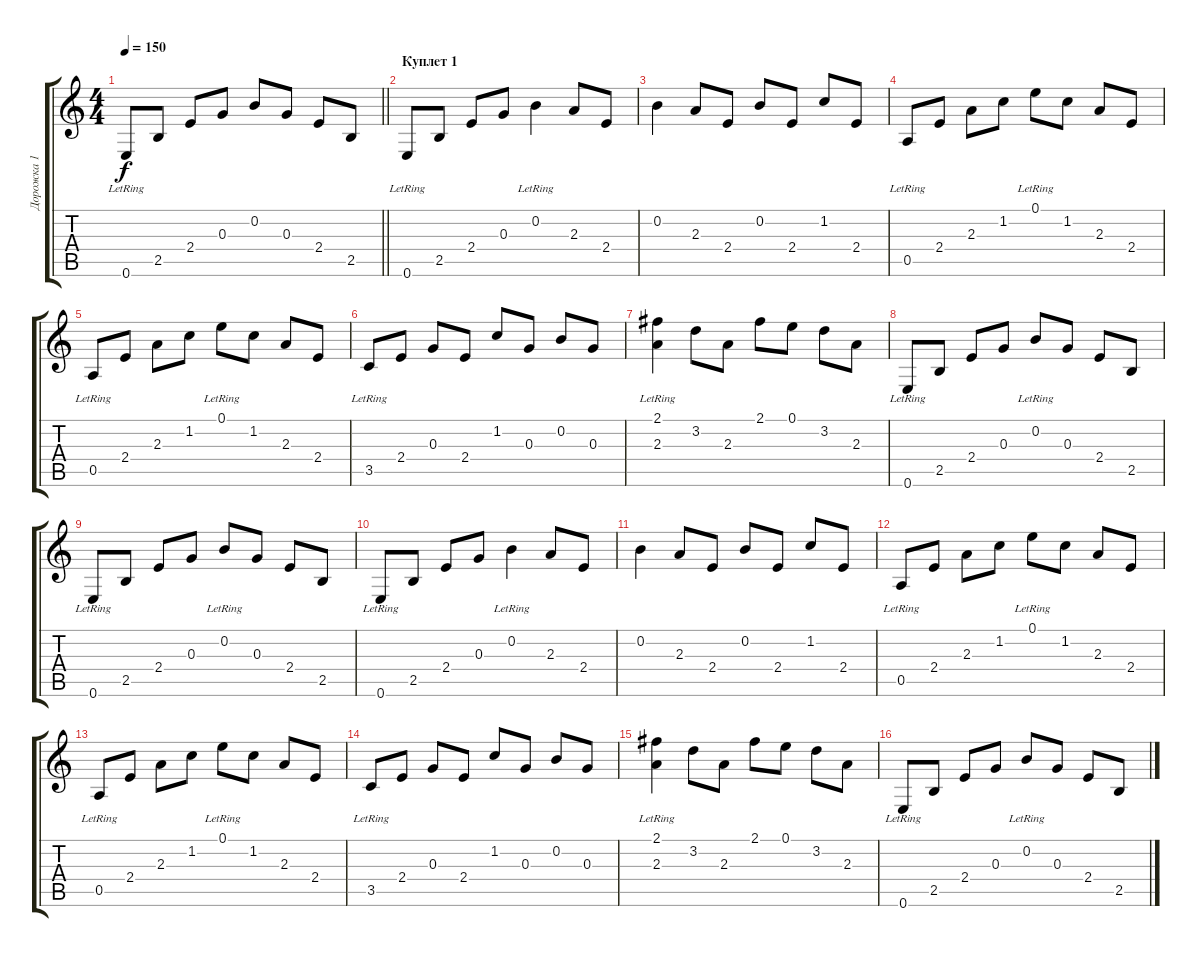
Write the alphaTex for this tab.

\track ("Дорожка 1" "Дорожка 1") {instrument acousticguitarnylon}
\staff {score tabs}
\tuning (E4 B3 G3 D3 A2 E2) {hide}
\ts (4 4)
\tempo 150
\clef g2
\barLineRight lightlight
\ks c
0.6{lr}.8{dy f} 2.5.8 2.4.8 0.3.8 0.2.8 0.3.8 2.4.8 2.5.8 |
\section ("" "Куплет 1")
0.6{lr}.8 2.5.8 2.4.8 0.3.8 0.2{lr}.4 2.3.8 2.4.8 |
0.2.4 2.3.8 2.4.8 0.2.8 2.4.8 1.2.8 2.4.8 |
0.5{lr}.8 2.4.8 2.3.8 1.2.8 0.1{lr}.8 1.2.8 2.3.8 2.4.8 |
0.5{lr}.8 2.4.8 2.3.8 1.2.8 0.1{lr}.8 1.2.8 2.3.8 2.4.8 |
3.5{lr}.8 2.4.8 0.3.8 2.4.8 1.2.8 0.3.8 0.2.8 0.3.8 |
(2.1{lr} 2.3{lr}).4 3.2.8 2.3.8 2.1.8 0.1.8 3.2.8 2.3.8 |
0.6{lr}.8 2.5.8 2.4.8 0.3.8 0.2{lr}.8 0.3.8 2.4.8 2.5.8 |
0.6{lr}.8 2.5.8 2.4.8 0.3.8 0.2{lr}.8 0.3.8 2.4.8 2.5.8 |
0.6{lr}.8 2.5.8 2.4.8 0.3.8 0.2{lr}.4 2.3.8 2.4.8 |
0.2.4 2.3.8 2.4.8 0.2.8 2.4.8 1.2.8 2.4.8 |
0.5{lr}.8 2.4.8 2.3.8 1.2.8 0.1{lr}.8 1.2.8 2.3.8 2.4.8 |
0.5{lr}.8 2.4.8 2.3.8 1.2.8 0.1{lr}.8 1.2.8 2.3.8 2.4.8 |
3.5{lr}.8 2.4.8 0.3.8 2.4.8 1.2.8 0.3.8 0.2.8 0.3.8 |
(2.1{lr} 2.3{lr}).4 3.2.8 2.3.8 2.1.8 0.1.8 3.2.8 2.3.8 |
0.6{lr}.8 2.5.8 2.4.8 0.3.8 0.2{lr}.8 0.3.8 2.4.8 2.5.8
